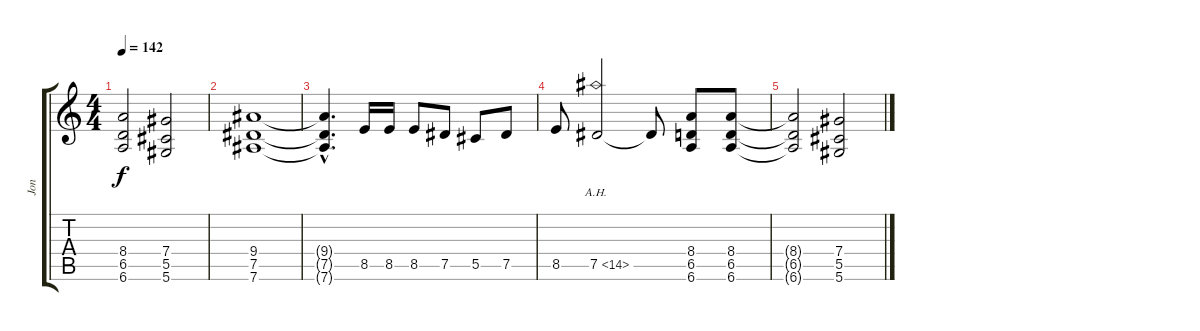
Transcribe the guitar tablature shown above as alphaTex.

\track ("Jon" "Jon") {instrument distortionguitar}
\staff {score tabs}
\tuning (Eb4 Bb3 Gb3 Db3 Ab2 Eb2) {hide}
\ts (4 4)
\tempo 142
\clef g2
\ks c
(8.4{t} 6.5{t} 6.6{t}).2{dy f} (7.4 5.5 5.6).2 |
(9.4 7.5 7.6).1{volume 2} |
(9.4{hac t} 7.5{hac t} 7.6{hac t}).4{d} 8.5.16 8.5.16 8.5.8 7.5.8 5.5.8 7.5.8 |
8.5.8{volume 0} 7.5{ah 7}.2 7.5{t}.8 (8.4 6.5 6.6).8 (8.4 6.5 6.6).8 |
(8.4{t} 6.5{t} 6.6{t}).2 (7.4 5.5 5.6).2
